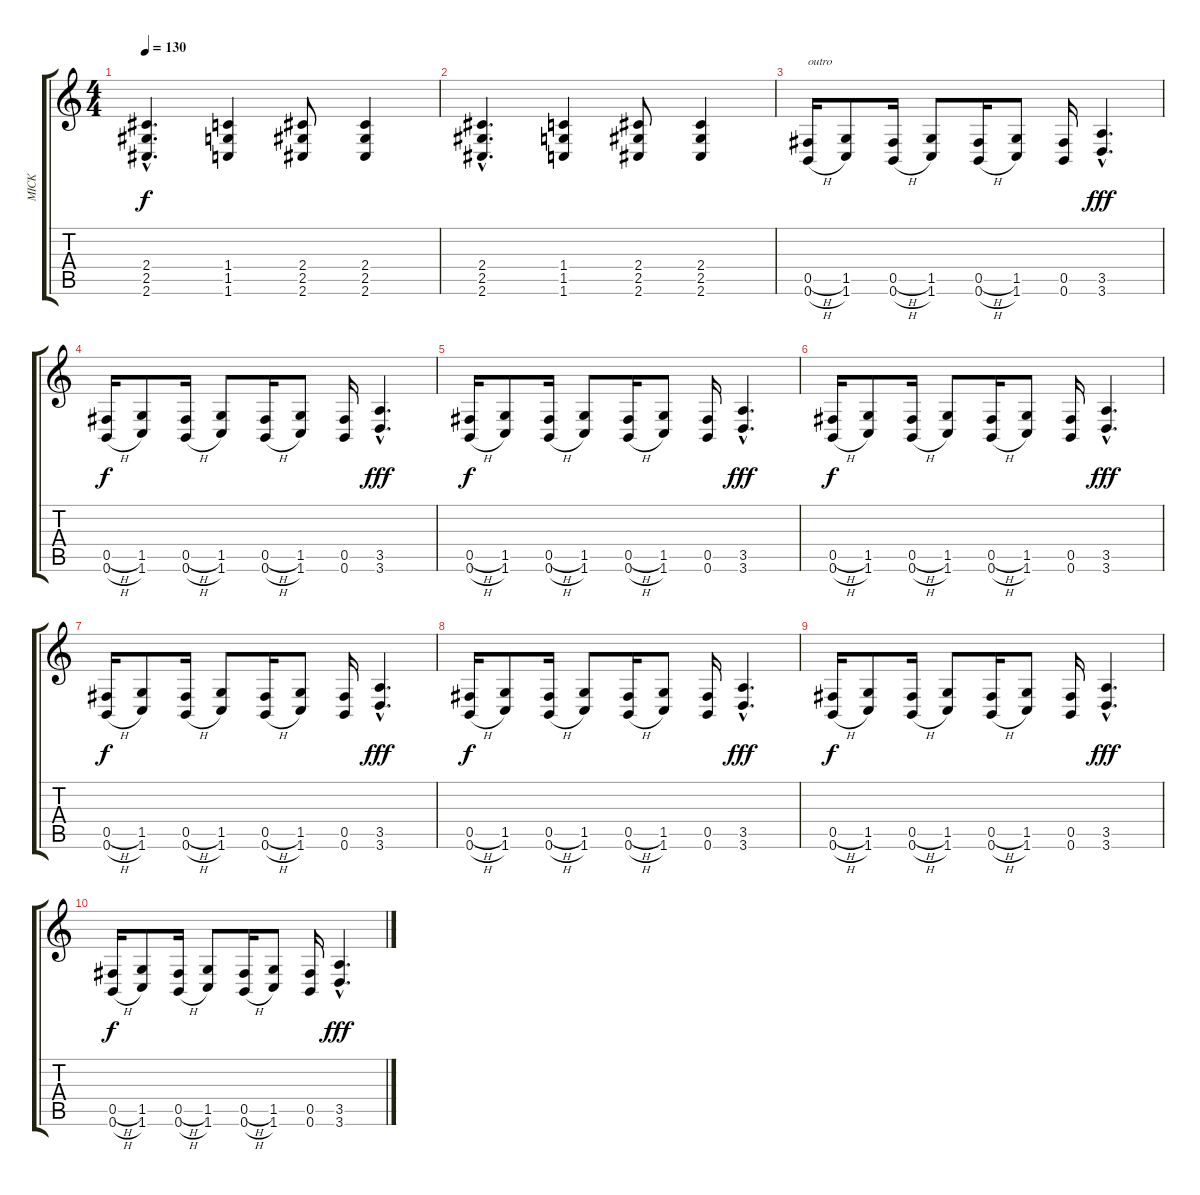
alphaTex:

\track ("MICK" "MICK") {instrument distortionguitar}
\staff {score tabs}
\tuning (Db4 Ab3 E3 B2 Gb2 B1) {hide}
\ts (4 4)
\tempo 130
\clef g2
\ks c
(2.4{hac} 2.5{hac} 2.6{hac}).4{d dy f} (1.4 1.5 1.6).4 (2.4 2.5 2.6).8 (2.4 2.5 2.6).4 |
(2.4{hac} 2.5{hac} 2.6{hac}).4{d} (1.4 1.5 1.6).4 (2.4 2.5 2.6).8 (2.4 2.5 2.6).4 |
(0.5{h} 0.6{h}).16{txt "outro"} (1.5 1.6).8 (0.5{h} 0.6{h}).16 (1.5 1.6).8 (0.5{h} 0.6{h}).16 (1.5 1.6).8 (0.5 0.6).16 (3.5{hac} 3.6{hac}).4{d dy fff} |
(0.5{h} 0.6{h}).16{dy f} (1.5 1.6).8 (0.5{h} 0.6{h}).16 (1.5 1.6).8 (0.5{h} 0.6{h}).16 (1.5 1.6).8 (0.5 0.6).16 (3.5{hac} 3.6{hac}).4{d dy fff} |
(0.5{h} 0.6{h}).16{dy f} (1.5 1.6).8 (0.5{h} 0.6{h}).16 (1.5 1.6).8 (0.5{h} 0.6{h}).16 (1.5 1.6).8 (0.5 0.6).16 (3.5{hac} 3.6{hac}).4{d dy fff} |
(0.5{h} 0.6{h}).16{dy f} (1.5 1.6).8 (0.5{h} 0.6{h}).16 (1.5 1.6).8 (0.5{h} 0.6{h}).16 (1.5 1.6).8 (0.5 0.6).16 (3.5{hac} 3.6{hac}).4{d dy fff} |
(0.5{h} 0.6{h}).16{dy f} (1.5 1.6).8 (0.5{h} 0.6{h}).16 (1.5 1.6).8 (0.5{h} 0.6{h}).16 (1.5 1.6).8 (0.5 0.6).16 (3.5{hac} 3.6{hac}).4{d dy fff} |
(0.5{h} 0.6{h}).16{dy f} (1.5 1.6).8 (0.5{h} 0.6{h}).16 (1.5 1.6).8 (0.5{h} 0.6{h}).16 (1.5 1.6).8 (0.5 0.6).16 (3.5{hac} 3.6{hac}).4{d dy fff} |
(0.5{h} 0.6{h}).16{dy f} (1.5 1.6).8 (0.5{h} 0.6{h}).16 (1.5 1.6).8 (0.5{h} 0.6{h}).16 (1.5 1.6).8 (0.5 0.6).16 (3.5{hac} 3.6{hac}).4{d dy fff} |
(0.5{h} 0.6{h}).16{dy f} (1.5 1.6).8 (0.5{h} 0.6{h}).16 (1.5 1.6).8 (0.5{h} 0.6{h}).16 (1.5 1.6).8 (0.5 0.6).16 (3.5{hac} 3.6{hac}).4{d dy fff}
